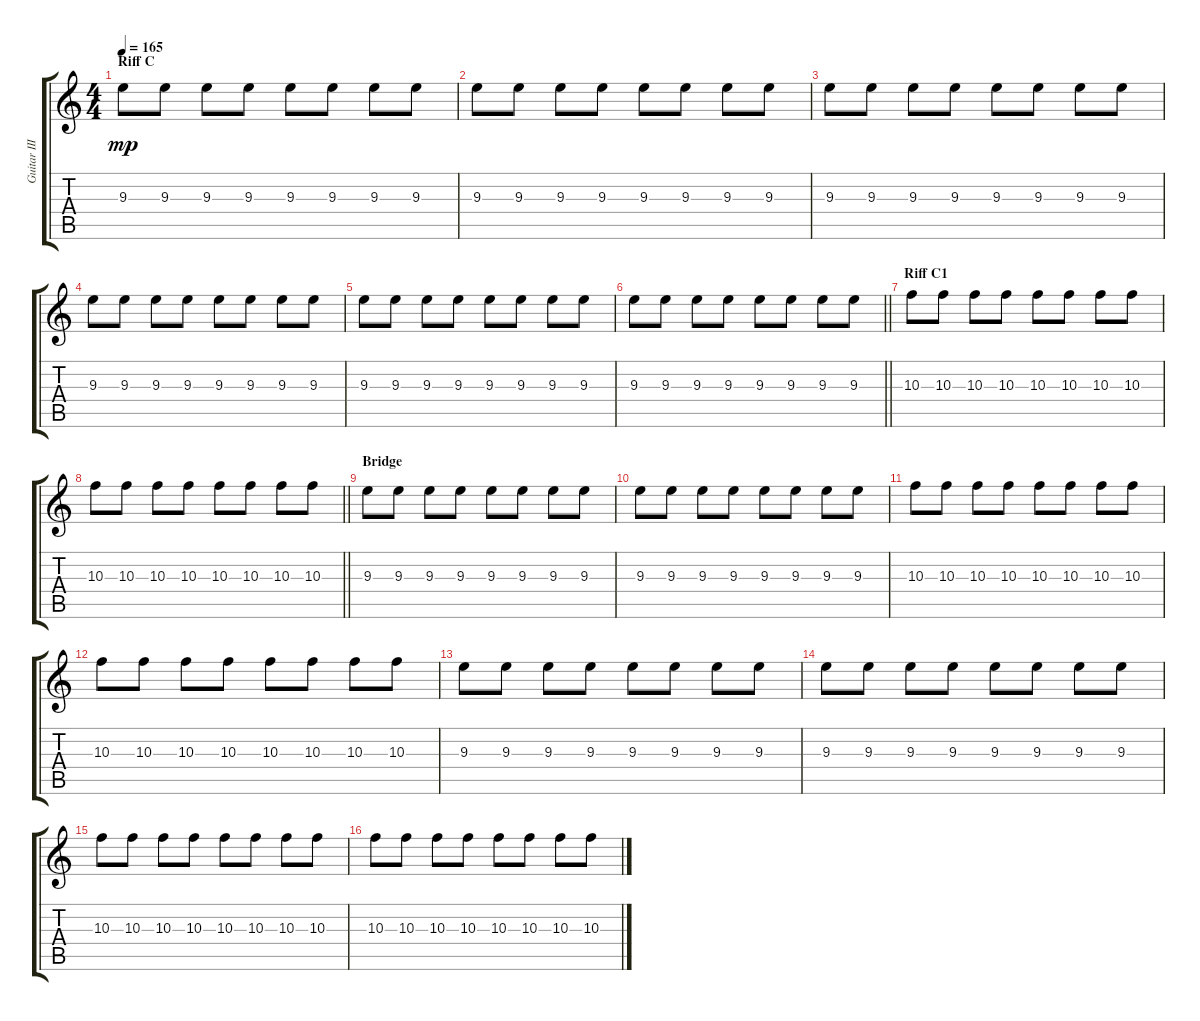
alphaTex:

\track ("Guitar III" "Guitar III") {instrument electricguitarclean}
\staff {score tabs}
\tuning (E4 B3 G3 D3 A2 E2) {hide}
\ts (4 4)
\section ("" "Riff C")
\tempo 165
\clef g2
\ks c
9.3.8{dy mp} 9.3.8 9.3.8 9.3.8 9.3.8 9.3.8 9.3.8 9.3.8 |
9.3.8 9.3.8 9.3.8 9.3.8 9.3.8 9.3.8 9.3.8 9.3.8 |
9.3.8 9.3.8 9.3.8 9.3.8 9.3.8 9.3.8 9.3.8 9.3.8 |
9.3.8 9.3.8 9.3.8 9.3.8 9.3.8 9.3.8 9.3.8 9.3.8 |
9.3.8 9.3.8 9.3.8 9.3.8 9.3.8 9.3.8 9.3.8 9.3.8 |
\barLineRight lightlight
9.3.8 9.3.8 9.3.8 9.3.8 9.3.8 9.3.8 9.3.8 9.3.8 |
\section ("" "Riff C1")
10.3.8 10.3.8 10.3.8 10.3.8 10.3.8 10.3.8 10.3.8 10.3.8 |
\barLineRight lightlight
10.3.8 10.3.8 10.3.8 10.3.8 10.3.8 10.3.8 10.3.8 10.3.8 |
\section ("" "Bridge")
9.3.8 9.3.8 9.3.8 9.3.8 9.3.8 9.3.8 9.3.8 9.3.8 |
9.3.8 9.3.8 9.3.8 9.3.8 9.3.8 9.3.8 9.3.8 9.3.8 |
10.3.8 10.3.8 10.3.8 10.3.8 10.3.8 10.3.8 10.3.8 10.3.8 |
10.3.8 10.3.8 10.3.8 10.3.8 10.3.8 10.3.8 10.3.8 10.3.8 |
9.3.8 9.3.8 9.3.8 9.3.8 9.3.8 9.3.8 9.3.8 9.3.8 |
9.3.8 9.3.8 9.3.8 9.3.8 9.3.8 9.3.8 9.3.8 9.3.8 |
10.3.8 10.3.8 10.3.8 10.3.8 10.3.8 10.3.8 10.3.8 10.3.8 |
10.3.8 10.3.8 10.3.8 10.3.8 10.3.8 10.3.8 10.3.8 10.3.8
